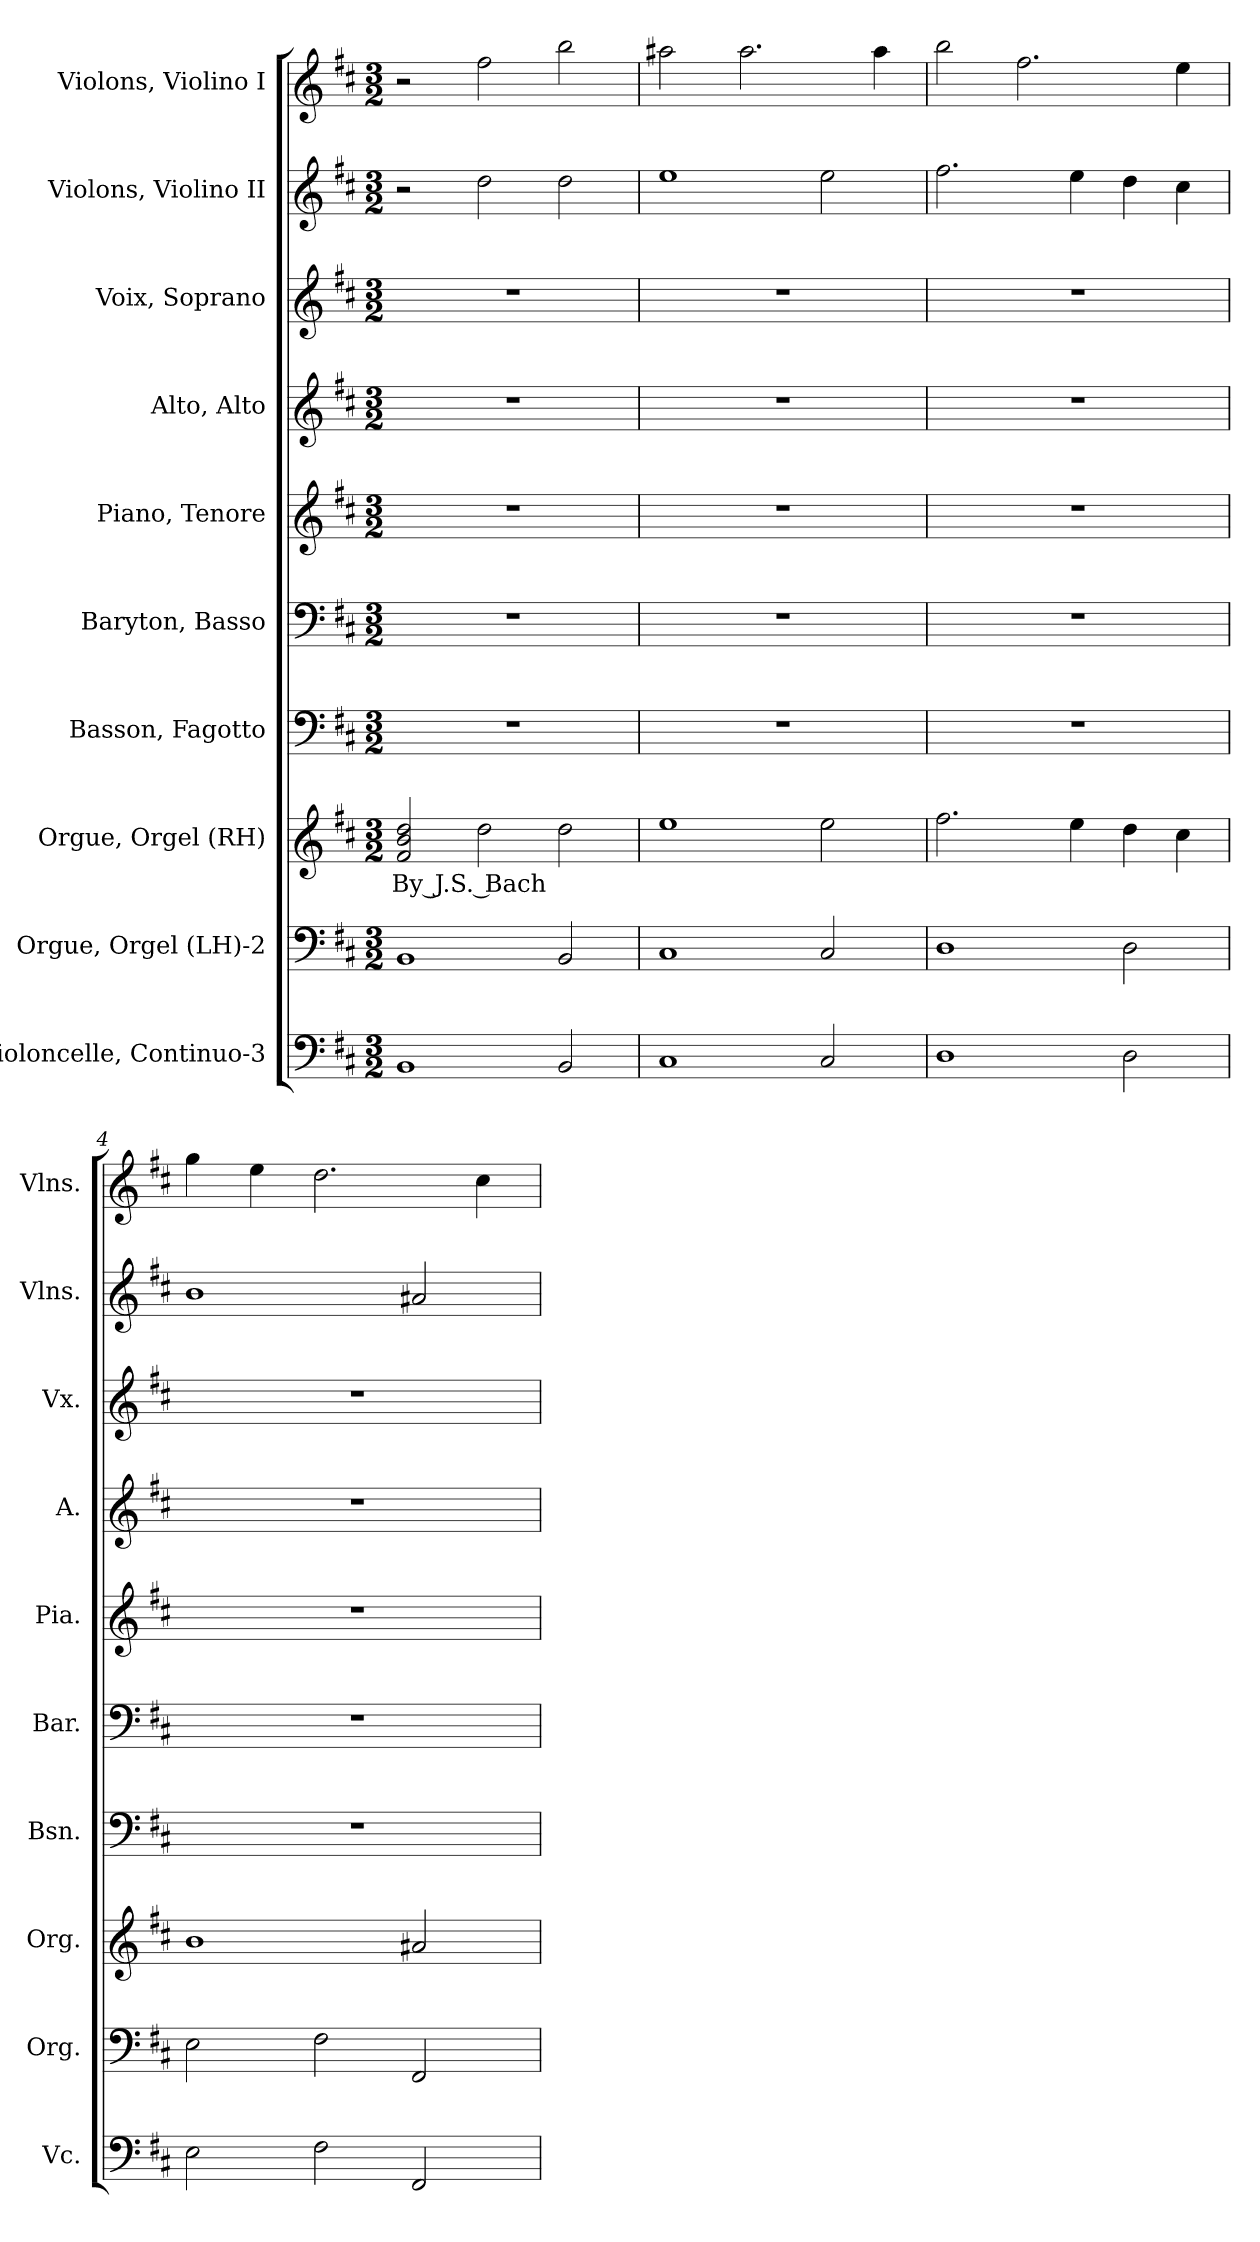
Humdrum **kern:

**kern	**kern	**kern	**text	**kern	**kern	**kern	**kern	**kern	**kern	**kern
*part10	*part9	*part8	*part8	*part7	*part6	*part5	*part4	*part3	*part2	*part1
*staff10	*staff9	*staff8	*staff8	*staff7	*staff6	*staff5	*staff4	*staff3	*staff2	*staff1
*I"Violoncelle, Continuo-3	*I"Orgue, Orgel (LH)-2	*I"Orgue, Orgel (RH)	*	*I"Basson, Fagotto	*I"Baryton, Basso	*I"Piano, Tenore	*I"Alto, Alto	*I"Voix, Soprano	*I"Violons, Violino II	*I"Violons, Violino I
*I'Vc.	*I'Org.	*I'Org.	*	*I'Bsn.	*I'Bar.	*I'Pia.	*I'A.	*I'Vx.	*I'Vlns.	*I'Vlns.
*clefF4	*clefF4	*clefG2	*	*clefF4	*clefF4	*clefG2	*clefG2	*clefG2	*clefG2	*clefG2
*k[f#c#]	*k[f#c#]	*k[f#c#]	*	*k[f#c#]	*k[f#c#]	*k[f#c#]	*k[f#c#]	*k[f#c#]	*k[f#c#]	*k[f#c#]
*M3/2	*M3/2	*M3/2	*	*M3/2	*M3/2	*M3/2	*M3/2	*M3/2	*M3/2	*M3/2
*MM180	*MM180	*MM180	*	*MM180	*MM180	*MM180	*MM180	*MM180	*MM180	*MM180
=1	=1	=1	=1	=1	=1	=1	=1	=1	=1	=1
1BB	1BB	2f#/ 2b/ 2dd/	By J.S. Bach	1.r	1.r	1.r	1.r	1.r	2r	2r
.	.	2dd\	.	.	.	.	.	.	2dd\	2ff#\
2BB/	2BB/	2dd\	.	.	.	.	.	.	2dd\	2bb\
=2	=2	=2	=2	=2	=2	=2	=2	=2	=2	=2
1C#	1C#	1ee	.	1.r	1.r	1.r	1.r	1.r	1ee	2aa#X\
.	.	.	.	.	.	.	.	.	.	2.aa#\
2C#/	2C#/	2ee\	.	.	.	.	.	.	2ee\	.
.	.	.	.	.	.	.	.	.	.	4aa#\
=3	=3	=3	=3	=3	=3	=3	=3	=3	=3	=3
1D	1D	2.ff#\	.	1.r	1.r	1.r	1.r	1.r	2.ff#\	2bb\
.	.	.	.	.	.	.	.	.	.	2.ff#\
.	.	4ee\	.	.	.	.	.	.	4ee\	.
2D\	2D\	4dd\	.	.	.	.	.	.	4dd\	.
.	.	4cc#\	.	.	.	.	.	.	4cc#\	4ee\
=4	=4	=4	=4	=4	=4	=4	=4	=4	=4	=4
2E\	2E\	1b	.	1.r	1.r	1.r	1.r	1.r	1b	4gg\
.	.	.	.	.	.	.	.	.	.	4ee\
2F#\	2F#\	.	.	.	.	.	.	.	.	2.dd\
2FF#/	2FF#/	2a#X/	.	.	.	.	.	.	2a#X/	.
.	.	.	.	.	.	.	.	.	.	4cc#\
=	=	=	=	=	=	=	=	=	=	=
*-	*-	*-	*-	*-	*-	*-	*-	*-	*-	*-
